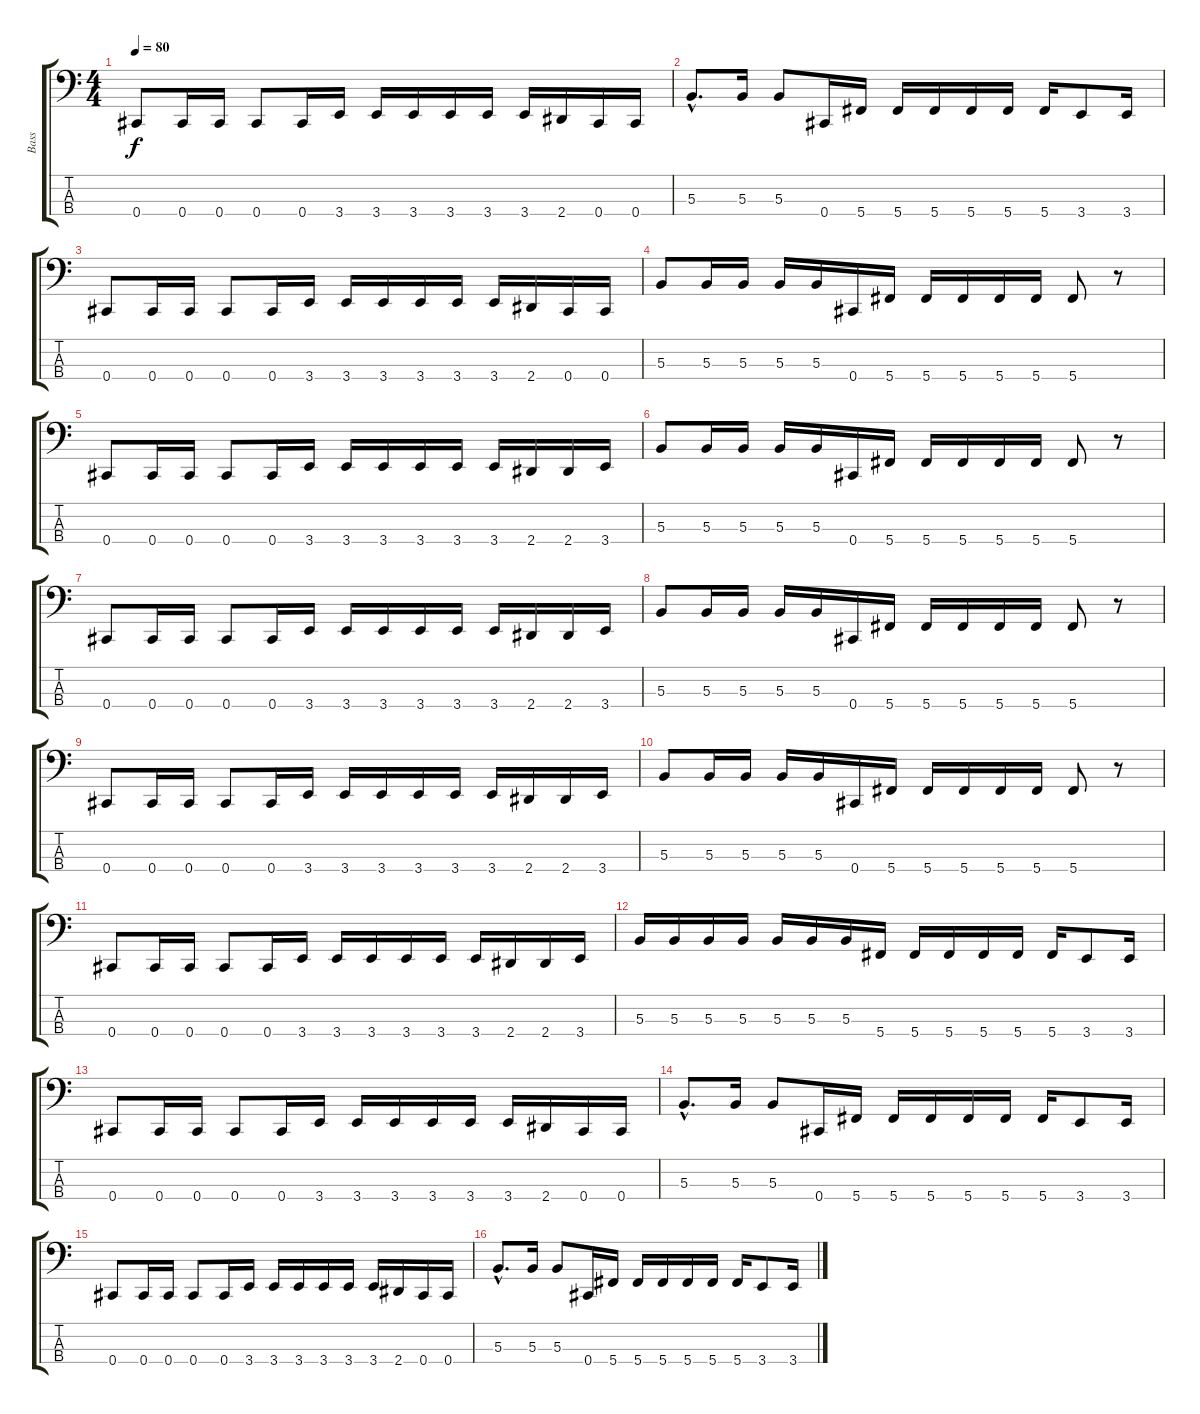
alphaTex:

\track ("Bass" "Bass") {instrument electricbassfinger}
\staff {score tabs}
\tuning (E2 B1 Gb1 Db1) {hide}
\ts (4 4)
\tempo 80
\clef f4
\ks c
0.4.8{dy f} 0.4.16 0.4.16 0.4.8 0.4.16 3.4.16 3.4.16 3.4.16 3.4.16 3.4.16 3.4.16 2.4.16 0.4.16 0.4.16 |
5.3{hac}.8{d} 5.3.16 5.3.8 0.4.16 5.4.16 5.4.16 5.4.16 5.4.16 5.4.16 5.4.16 3.4.8 3.4.16 |
0.4.8 0.4.16 0.4.16 0.4.8 0.4.16 3.4.16 3.4.16 3.4.16 3.4.16 3.4.16 3.4.16 2.4.16 0.4.16 0.4.16 |
5.3.8 5.3.16 5.3.16 5.3.16 5.3.16 0.4.16 5.4.16 5.4.16 5.4.16 5.4.16 5.4.16 5.4.8 r.8 |
0.4.8 0.4.16 0.4.16 0.4.8 0.4.16 3.4.16 3.4.16 3.4.16 3.4.16 3.4.16 3.4.16 2.4.16 2.4.16 3.4.16 |
5.3.8 5.3.16 5.3.16 5.3.16 5.3.16 0.4.16 5.4.16 5.4.16 5.4.16 5.4.16 5.4.16 5.4.8 r.8 |
0.4.8 0.4.16 0.4.16 0.4.8 0.4.16 3.4.16 3.4.16 3.4.16 3.4.16 3.4.16 3.4.16 2.4.16 2.4.16 3.4.16 |
5.3.8 5.3.16 5.3.16 5.3.16 5.3.16 0.4.16 5.4.16 5.4.16 5.4.16 5.4.16 5.4.16 5.4.8 r.8 |
0.4.8 0.4.16 0.4.16 0.4.8 0.4.16 3.4.16 3.4.16 3.4.16 3.4.16 3.4.16 3.4.16 2.4.16 2.4.16 3.4.16 |
5.3.8 5.3.16 5.3.16 5.3.16 5.3.16 0.4.16 5.4.16 5.4.16 5.4.16 5.4.16 5.4.16 5.4.8 r.8 |
0.4.8 0.4.16 0.4.16 0.4.8 0.4.16 3.4.16 3.4.16 3.4.16 3.4.16 3.4.16 3.4.16 2.4.16 2.4.16 3.4.16 |
5.3.16 5.3.16 5.3.16 5.3.16 5.3.16 5.3.16 5.3.16 5.4.16 5.4.16 5.4.16 5.4.16 5.4.16 5.4.16 3.4.8 3.4.16 |
0.4.8 0.4.16 0.4.16 0.4.8 0.4.16 3.4.16 3.4.16 3.4.16 3.4.16 3.4.16 3.4.16 2.4.16 0.4.16 0.4.16 |
5.3{hac}.8{d} 5.3.16 5.3.8 0.4.16 5.4.16 5.4.16 5.4.16 5.4.16 5.4.16 5.4.16 3.4.8 3.4.16 |
0.4.8 0.4.16 0.4.16 0.4.8 0.4.16 3.4.16 3.4.16 3.4.16 3.4.16 3.4.16 3.4.16 2.4.16 0.4.16 0.4.16 |
5.3{hac}.8{d} 5.3.16 5.3.8 0.4.16 5.4.16 5.4.16 5.4.16 5.4.16 5.4.16 5.4.16 3.4.8 3.4.16
